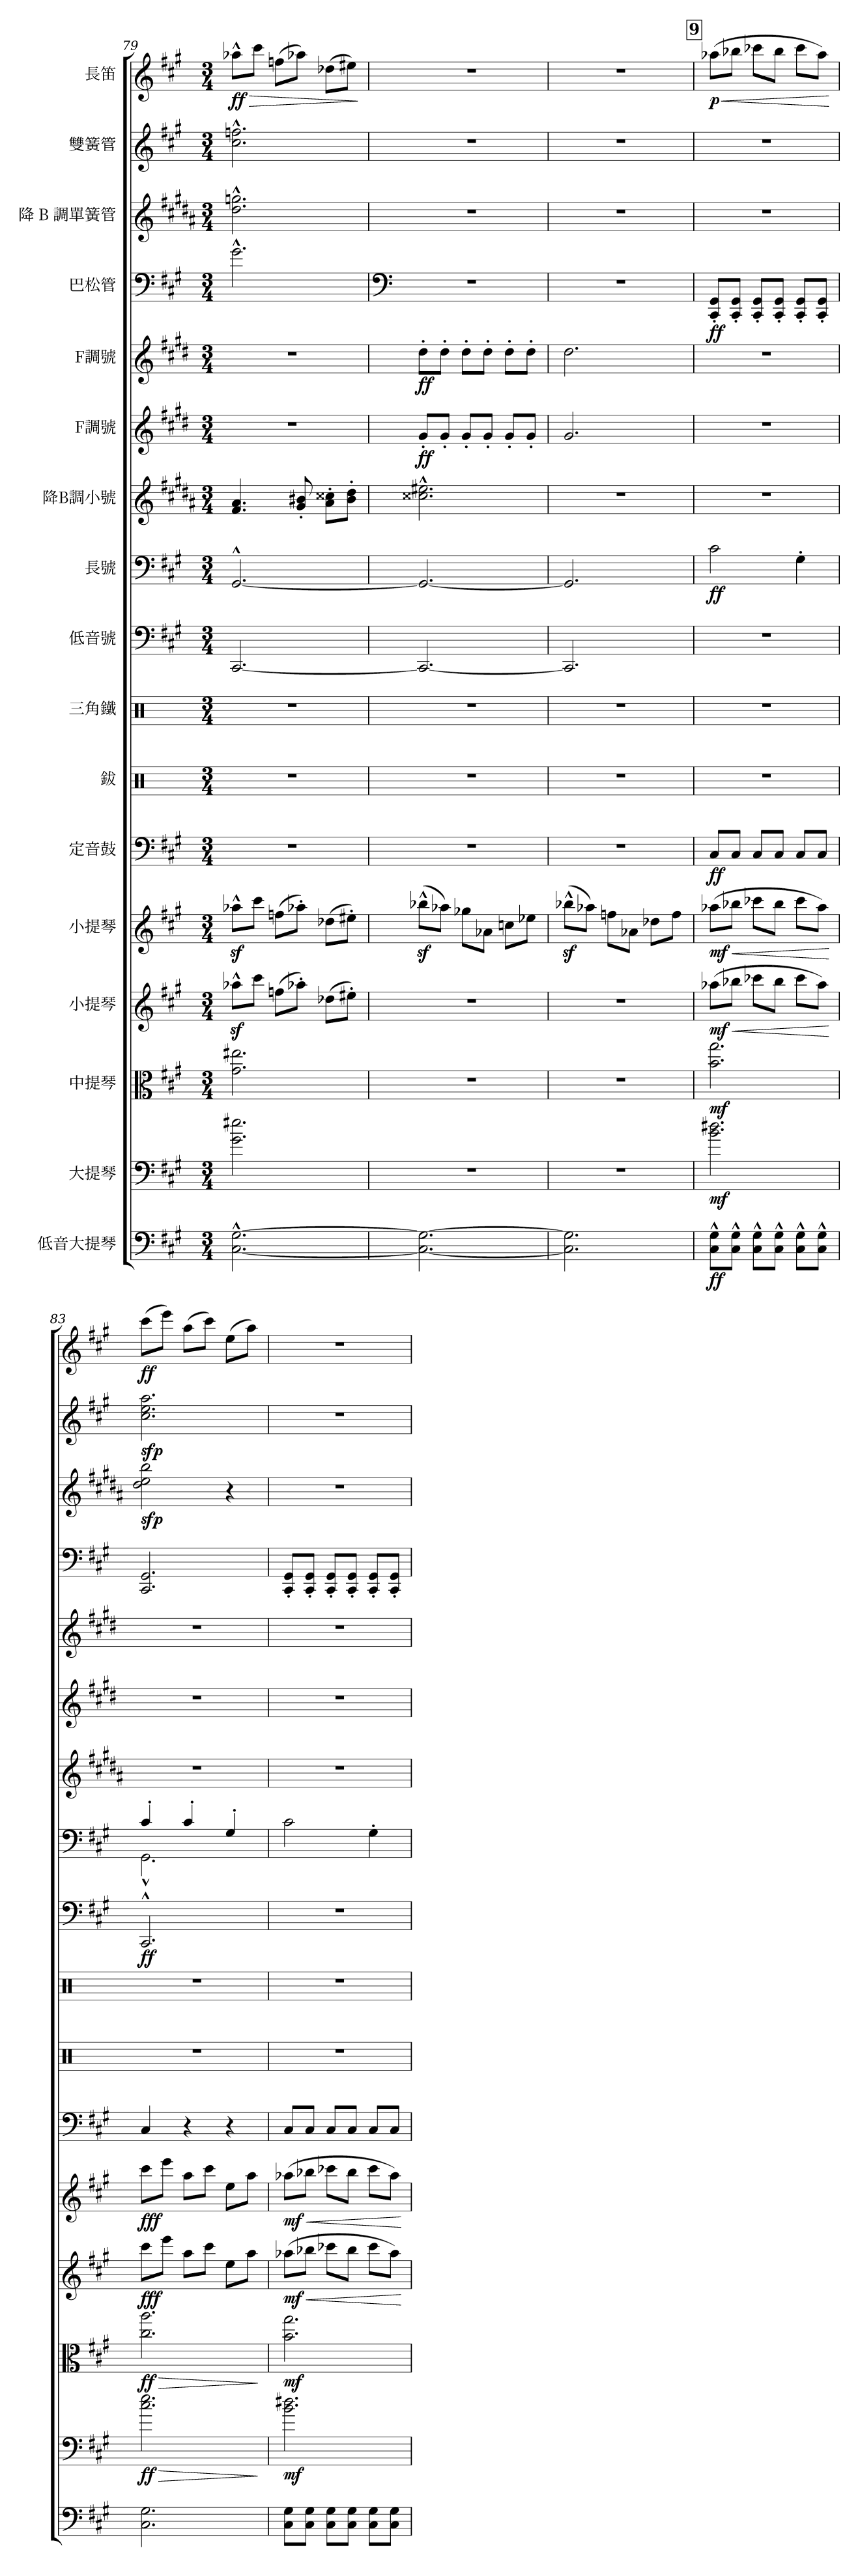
**kern	**dynam	**kern	**dynam	**kern	**dynam	**kern	**dynam	**kern	**dynam	**kern	**dynam	**kern	**kern	**kern	**dynam	**kern	**dynam	**kern	**kern	**dynam	**kern	**dynam	**kern	**dynam	**kern	**dynam	**kern	**dynam	**kern	**dynam
*part17	*part17	*part16	*part16	*part15	*part15	*part14	*part14	*part13	*part13	*part12	*part12	*part11	*part10	*part9	*part9	*part8	*part8	*part7	*part6	*part6	*part5	*part5	*part4	*part4	*part3	*part3	*part2	*part2	*part1	*part1
*staff17	*staff17	*staff16	*staff16	*staff15	*staff15	*staff14	*staff14	*staff13	*staff13	*staff12	*staff12	*staff11	*staff10	*staff9	*staff9	*staff8	*staff8	*staff7	*staff6	*staff6	*staff5	*staff5	*staff4	*staff4	*staff3	*staff3	*staff2	*staff2	*staff1	*staff1
*I"低音大提琴	*	*I"大提琴	*	*I"中提琴	*	*I"小提琴	*	*I"小提琴	*	*I"定音鼓	*	*I"鈸	*I"三角鐵	*I"低音號	*	*I"長號	*	*I"降B調小號	*I"F調號	*	*I"F調號	*	*I"巴松管	*	*I"降 B 調單簧管	*	*I"雙簧管	*	*I"長笛	*
!!LO:PB:g=z
*clefF4	*	*clefF4	*	*clefC3	*	*clefG2	*	*clefG2	*	*clefF4	*	*clefX	*clefX	*clefF4	*	*clefF4	*	*clefG2	*clefG2	*	*clefG2	*	*clefF4	*	*clefG2	*	*clefG2	*	*clefG2	*
*ITrd7c12	*	*	*	*	*	*	*	*	*	*	*	*	*	*	*	*	*	*ITrd1c2	*ITrd4c7	*	*ITrd4c7	*	*	*	*ITrd1c2	*	*	*	*	*
*k[f#c#g#]	*	*k[f#c#g#]	*	*k[f#c#g#]	*	*k[f#c#g#]	*	*k[f#c#g#]	*	*k[f#c#g#]	*	*k[]	*k[]	*k[f#c#g#]	*	*k[f#c#g#]	*	*k[f#c#g#]	*k[f#c#g#]	*	*k[f#c#g#]	*	*k[f#c#g#]	*	*k[f#c#g#]	*	*k[f#c#g#]	*	*k[f#c#g#]	*
*M3/4	*	*M3/4	*	*M3/4	*	*M3/4	*	*M3/4	*	*M3/4	*	*M3/4	*M3/4	*M3/4	*	*M3/4	*	*M3/4	*M3/4	*	*M3/4	*	*M3/4	*	*M3/4	*	*M3/4	*	*M3/4	*
=79	=79	=79	=79	=79	=79	=79	=79	=79	=79	=79	=79	=79	=79	=79	=79	=79	=79	=79	=79	=79	=79	=79	=79	=79	=79	=79	=79	=79	=79	=79
!	!	!	!	!	!	!	!	!	!	!	!	!	!	!	!	!	!	!	!	!	!	!	!	!	!	!	!	!	!	!LO:HP:b
!	!	!	!	!	!	!	!	!	!	!	!	!	!	!	!	!	!	!	!	!	!	!	!	!	!	!	!	!	!	!LO:DY:n=1:b
[2.CC#\^^ [2.GG#\^^	.	2.g#\ 2.ee#X\	.	2.g#\ 2.ee#X\	.	8aa-Xz<^^\L	.	8aa-Xz<^^\L	.	2.r	.	2.r	2.r	[2.CC#/	.	[2.GG#^^/	.	4.e/ 4.g#/	2.r	.	2.r	.	2.g#^^\	.	2.cc#\^^ 2.ffn\^^	.	2.cc#\^^ 2.ffn\^^	.	8aa-X^^\L	> ff
.	.	.	.	.	.	8ccc#\J	.	8ccc#\J	.	.	.	.	.	.	.	.	.	.	.	.	.	.	.	.	.	.	.	.	8ccc#\J	.
.	.	.	.	.	.	(>8ffn\L	.	(>8ffn\L	.	.	.	.	.	.	.	.	.	.	.	.	.	.	.	.	.	.	.	.	(>8ffn\L	.
.	.	.	.	.	.	8aa-X'\J)	.	8aa-X'\J)	.	.	.	.	.	.	.	.	.	8f#/' 8a#X/'	.	.	.	.	.	.	.	.	.	.	8aa-X\J)	.
.	.	.	.	.	.	(>8dd-X\L	.	(>8dd-X\L	.	.	.	.	.	.	.	.	.	8g#\' 8b#X\'L	.	.	.	.	.	.	.	.	.	.	(>8dd-X\L	.
.	.	.	.	.	.	8ee#X'\J)	.	8ee#X'\J)	.	.	.	.	.	.	.	.	.	8a#\' 8cc#\'J	.	.	.	.	.	.	.	.	.	.	8ee#X\J)	.
.	.	.	.	.	.	.	.	.	.	.	.	.	.	.	.	.	.	.	.	.	.	.	.	.	.	.	.	.	.	]
=80	=80	=80	=80	=80	=80	=80	=80	=80	=80	=80	=80	=80	=80	=80	=80	=80	=80	=80	=80	=80	=80	=80	=80	=80	=80	=80	=80	=80	=80	=80
*	*	*	*	*	*	*	*	*	*	*	*	*	*	*	*	*	*	*	*	*	*	*	*clefF4	*	*	*	*	*	*	*
!	!	!	!	!	!	!	!	!	!	!	!	!	!	!	!	!	!	!	!	!LO:DY:b	!	!LO:DY:b	!	!	!	!	!	!	!	!
2.CC#\_ 2.GG#\_	.	2.r	.	2.r	.	2.r	.	(>8bb-Xz<^^\L	.	2.r	.	2.r	2.r	2.CC#/_	.	2.GG#/_	.	2.b#X\^^ 2.dd#X\^^	8c#'/L	ff	8g#'\L	ff	2.r	.	2.r	.	2.r	.	2.r	.
.	.	.	.	.	.	.	.	8aa-X\J)	.	.	.	.	.	.	.	.	.	.	8c#'/J	.	8g#'\J	.	.	.	.	.	.	.	.	.
.	.	.	.	.	.	.	.	8gg-\L	.	.	.	.	.	.	.	.	.	.	8c#'/L	.	8g#'\L	.	.	.	.	.	.	.	.	.
.	.	.	.	.	.	.	.	8a-X\J	.	.	.	.	.	.	.	.	.	.	8c#'/J	.	8g#'\J	.	.	.	.	.	.	.	.	.
.	.	.	.	.	.	.	.	8ccn\L	.	.	.	.	.	.	.	.	.	.	8c#'/L	.	8g#'\L	.	.	.	.	.	.	.	.	.
.	.	.	.	.	.	.	.	8ee-X\J	.	.	.	.	.	.	.	.	.	.	8c#'/J	.	8g#'\J	.	.	.	.	.	.	.	.	.
=81	=81	=81	=81	=81	=81	=81	=81	=81	=81	=81	=81	=81	=81	=81	=81	=81	=81	=81	=81	=81	=81	=81	=81	=81	=81	=81	=81	=81	=81	=81
2.CC#\] 2.GG#\]	.	2.r	.	2.r	.	2.r	.	(>8bb-Xz<^^\L	.	2.r	.	2.r	2.r	2.CC#/]	.	2.GG#/]	.	2.r	2.c#/	.	2.g#\	.	2.r	.	2.r	.	2.r	.	2.r	.
.	.	.	.	.	.	.	.	8aa-X\J)	.	.	.	.	.	.	.	.	.	.	.	.	.	.	.	.	.	.	.	.	.	.
.	.	.	.	.	.	.	.	8ffn\L	.	.	.	.	.	.	.	.	.	.	.	.	.	.	.	.	.	.	.	.	.	.
.	.	.	.	.	.	.	.	8a-X\J	.	.	.	.	.	.	.	.	.	.	.	.	.	.	.	.	.	.	.	.	.	.
.	.	.	.	.	.	.	.	8dd-X\L	.	.	.	.	.	.	.	.	.	.	.	.	.	.	.	.	.	.	.	.	.	.
.	.	.	.	.	.	.	.	8ff\J	.	.	.	.	.	.	.	.	.	.	.	.	.	.	.	.	.	.	.	.	.	.
!!LO:REH:place=s1:a:B:fs=14:t=9
=82	=82	=82	=82	=82	=82	=82	=82	=82	=82	=82	=82	=82	=82	=82	=82	=82	=82	=82	=82	=82	=82	=82	=82	=82	=82	=82	=82	=82	=82	=82
!	!LO:DY:b	!	!LO:DY:b	!	!LO:DY:b	!	!LO:HP:b	!	!LO:HP:b	!	!	!	!	!	!	!	!	!	!	!	!	!	!	!	!	!	!	!	!	!LO:HP:b
!	!	!	!	!	!	!	!LO:DY:n=1:b	!	!LO:DY:n=1:b	!	!LO:DY:b	!	!	!	!	!	!LO:DY:b	!	!	!	!	!	!	!LO:DY:b	!	!	!	!	!	!LO:DY:n=1:b
8CC#\^^ 8GG#\^^L	ff	2.b\ 2.dd#X\	mf	2.b\ 2.gg#\	mf	(>8aa-X\L	< mf	(>8aa-X\L	< mf	8C#/L	ff	2.r	2.r	2.r	.	2c#\	ff	2.r	2.r	.	2.r	.	8CC#/' 8GG#/'L	ff	2.r	.	2.r	.	(>8aa-X\L	< p
8CC#\^^ 8GG#\^^J	.	.	.	.	.	8bb-X\J	.	8bb-X\J	.	8C#/J	.	.	.	.	.	.	.	.	.	.	.	.	8CC#/' 8GG#/'J	.	.	.	.	.	8bb-X\J	.
8CC#\^^ 8GG#\^^L	.	.	.	.	.	8ccc-\L	.	8ccc-\L	.	8C#/L	.	.	.	.	.	.	.	.	.	.	.	.	8CC#/' 8GG#/'L	.	.	.	.	.	8ccc-\L	.
8CC#\^^ 8GG#\^^J	.	.	.	.	.	8bb-\J	.	8bb-\J	.	8C#/J	.	.	.	.	.	.	.	.	.	.	.	.	8CC#/' 8GG#/'J	.	.	.	.	.	8bb-\J	.
8CC#\^^ 8GG#\^^L	.	.	.	.	.	8ccc-\L	.	8ccc-\L	.	8C#/L	.	.	.	.	.	4G#'\	.	.	.	.	.	.	8CC#/' 8GG#/'L	.	.	.	.	.	8ccc-\L	.
8CC#\^^ 8GG#\^^J	.	.	.	.	.	8aa-\J)	.	8aa-\J)	.	8C#/J	.	.	.	.	.	.	.	.	.	.	.	.	8CC#/' 8GG#/'J	.	.	.	.	.	8aa-\J)	.
.	.	.	.	.	.	.	[	.	[	.	.	.	.	.	.	.	.	.	.	.	.	.	.	.	.	.	.	.	.	[
=83	=83	=83	=83	=83	=83	=83	=83	=83	=83	=83	=83	=83	=83	=83	=83	=83	=83	=83	=83	=83	=83	=83	=83	=83	=83	=83	=83	=83	=83	=83
!	!	!	!LO:HP:b	!	!LO:HP:b	!	!	!	!	!	!	!	!	!	!	!	!	!	!	!	!	!	!	!	!	!	!	!	!	!
*	*	*	*	*	*	*	*	*	*	*	*	*	*	*	*	*^	*	*	*	*	*	*	*	*	*	*	*	*	*	*
!	!	!	!LO:DY:n=1:b	!	!LO:DY:n=1:b	!	!LO:DY:b	!	!LO:DY:b	!	!	!	!	!	!LO:DY:b	!	!	!	!	!	!	!	!	!	!	!	!LO:DY:b	!	!LO:DY:b	!	!LO:DY:b
2.CC#\ 2.GG#\	.	2.cc#\ 2.ee\	> ff	2.cc#\ 2.aa\	> ff	8ccc#\L	fff	8ccc#\L	fff	4C#/	.	2.r	2.r	2.CC#^^/	ff	4c#'/	2.GG#^^\	.	2.r	2.r	.	2.r	.	2.CC#/ 2.GG#/	.	2cc#\ 2dd\ 2aa\	sfp	2.cc#\ 2.ee\ 2.aa\	sfp	(>8ccc#\L	ff
.	.	.	.	.	.	8eee\J	.	8eee\J	.	.	.	.	.	.	.	.	.	.	.	.	.	.	.	.	.	.	.	.	.	8eee\J)	.
.	.	.	.	.	.	8aa\L	.	8aa\L	.	4r	.	.	.	.	.	4c#'/	.	.	.	.	.	.	.	.	.	.	.	.	.	(>8aa\L	.
.	.	.	.	.	.	8ccc#\J	.	8ccc#\J	.	.	.	.	.	.	.	.	.	.	.	.	.	.	.	.	.	.	.	.	.	8ccc#\J)	.
.	.	.	.	.	.	8ee\L	.	8ee\L	.	4r	.	.	.	.	.	4G#'/	.	.	.	.	.	.	.	.	.	4r	.	.	.	(>8ee\L	.
.	.	.	.	.	.	8aa\J	.	8aa\J	.	.	.	.	.	.	.	.	.	.	.	.	.	.	.	.	.	.	.	.	.	8aa\J)	.
*	*	*	*	*	*	*	*	*	*	*	*	*	*	*	*	*v	*v	*	*	*	*	*	*	*	*	*	*	*	*	*	*
.	.	.	]	.	]	.	.	.	.	.	.	.	.	.	.	.	.	.	.	.	.	.	.	.	.	.	.	.	.	.
=84	=84	=84	=84	=84	=84	=84	=84	=84	=84	=84	=84	=84	=84	=84	=84	=84	=84	=84	=84	=84	=84	=84	=84	=84	=84	=84	=84	=84	=84	=84
!	!	!	!LO:DY:b	!	!LO:DY:b	!	!LO:HP:b	!	!LO:HP:b	!	!	!	!	!	!	!	!	!	!	!	!	!	!	!	!	!	!	!	!	!
!	!	!	!	!	!	!	!LO:DY:n=1:b	!	!LO:DY:n=1:b	!	!	!	!	!	!	!	!	!	!	!	!	!	!	!	!	!	!	!	!	!
8CC#\ 8GG#\L	.	2.b\ 2.dd#X\	mf	2.b\ 2.gg#\	mf	(>8aa-X\L	< mf	(>8aa-X\L	< mf	8C#/L	.	2.r	2.r	2.r	.	2c#\	.	2.r	2.r	.	2.r	.	8CC#/' 8GG#/'L	.	2.r	.	2.r	.	2.r	.
8CC#\ 8GG#\J	.	.	.	.	.	8bb-X\J	.	8bb-X\J	.	8C#/J	.	.	.	.	.	.	.	.	.	.	.	.	8CC#/' 8GG#/'J	.	.	.	.	.	.	.
8CC#\ 8GG#\L	.	.	.	.	.	8ccc-\L	.	8ccc-\L	.	8C#/L	.	.	.	.	.	.	.	.	.	.	.	.	8CC#/' 8GG#/'L	.	.	.	.	.	.	.
8CC#\ 8GG#\J	.	.	.	.	.	8bb-\J	.	8bb-\J	.	8C#/J	.	.	.	.	.	.	.	.	.	.	.	.	8CC#/' 8GG#/'J	.	.	.	.	.	.	.
8CC#\ 8GG#\L	.	.	.	.	.	8ccc-\L	.	8ccc-\L	.	8C#/L	.	.	.	.	.	4G#'\	.	.	.	.	.	.	8CC#/' 8GG#/'L	.	.	.	.	.	.	.
8CC#\ 8GG#\J	.	.	.	.	.	8aa-\J)	.	8aa-\J)	.	8C#/J	.	.	.	.	.	.	.	.	.	.	.	.	8CC#/' 8GG#/'J	.	.	.	.	.	.	.
.	.	.	.	.	.	.	[	.	[	.	.	.	.	.	.	.	.	.	.	.	.	.	.	.	.	.	.	.	.	.
=	=	=	=	=	=	=	=	=	=	=	=	=	=	=	=	=	=	=	=	=	=	=	=	=	=	=	=	=	=	=
*-	*-	*-	*-	*-	*-	*-	*-	*-	*-	*-	*-	*-	*-	*-	*-	*-	*-	*-	*-	*-	*-	*-	*-	*-	*-	*-	*-	*-	*-	*-
